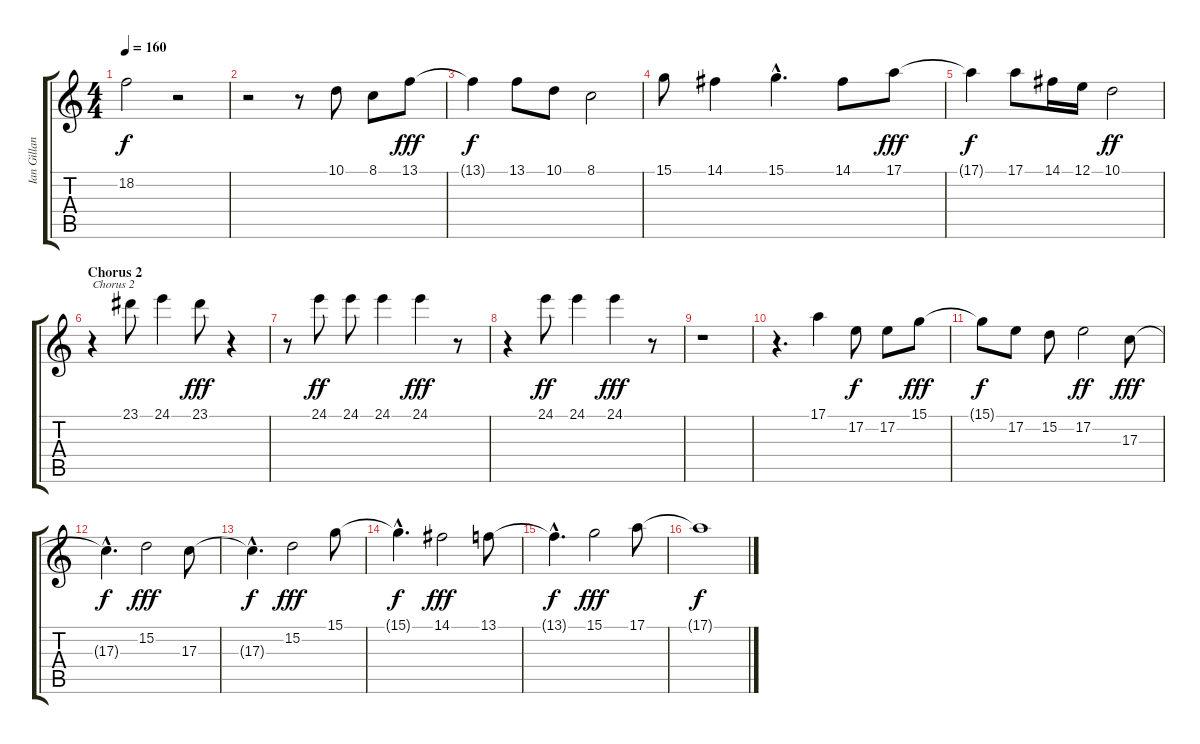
\track ("Ian Gillan" "Ian Gillan") {instrument lead8bassandlead}
\staff {score tabs}
\tuning (E4 B3 G3 D3 A2 E2) {hide}
\ts (4 4)
\tempo 160
\clef g2
\ks c
18.2{t}.2{dy f} r.2 |
r.2 r.8 10.1.8 8.1.8 13.1.8{dy fff} |
13.1{t}.4{dy f} 13.1.8 10.1.8 8.1.2 |
15.1.8 14.1.4 15.1{hac}.4{d} 14.1.8 17.1.8{dy fff} |
17.1{t}.4{dy f} 17.1.8 14.1.16 12.1.16 10.1.2{dy ff} |
\section ("" "Chorus 2")
r.4{txt "Chorus 2"} 23.1.8 24.1.4 23.1.8{dy fff} r.4 |
r.8 24.1.8{dy ff} 24.1.8 24.1.4 24.1.4{dy fff} r.8 |
r.4 24.1.8{dy ff} 24.1.4 24.1.4{dy fff} r.8 |
r.1 |
r.4{d} 17.1.4 17.2.8{dy f} 17.2.8 15.1.8{dy fff} |
15.1{t}.8{dy f} 17.2.8 15.2.8 17.2.2{dy ff} 17.3.8{dy fff} |
17.3{hac t}.4{d dy f} 15.2.2{dy fff} 17.3.8 |
17.3{hac t}.4{d dy f} 15.2.2{dy fff} 15.1.8 |
15.1{hac t}.4{d dy f} 14.1.2{dy fff} 13.1.8 |
13.1{hac t}.4{d dy f} 15.1.2{dy fff} 17.1.8 |
17.1{t}.1{dy f}
